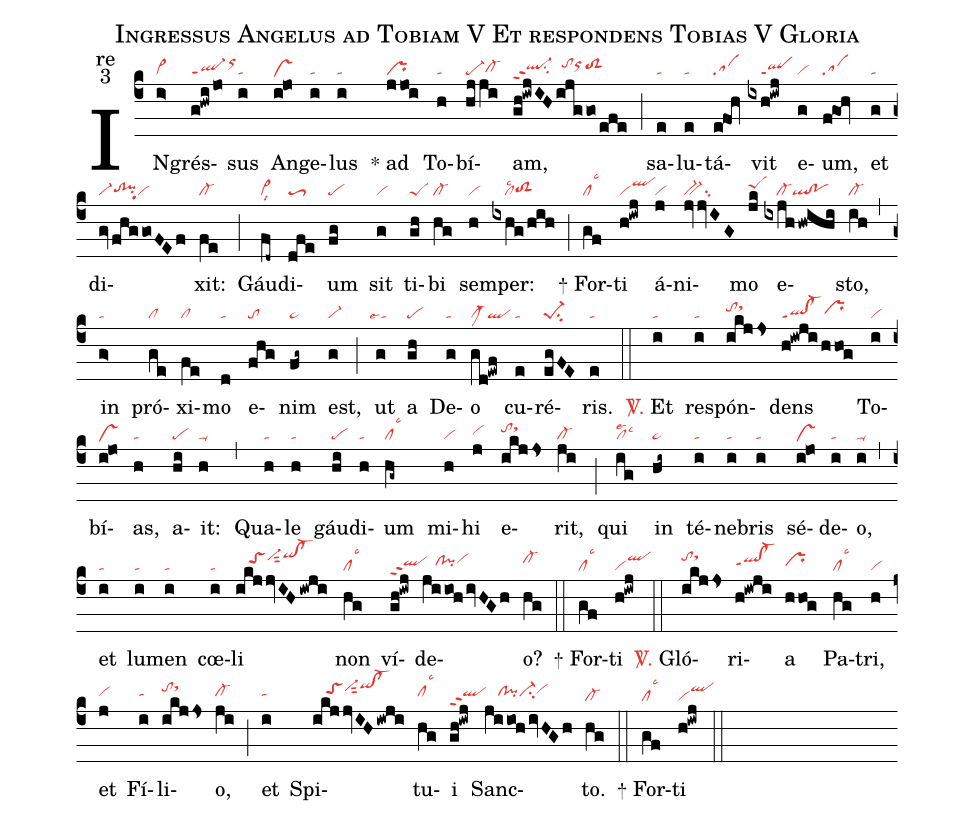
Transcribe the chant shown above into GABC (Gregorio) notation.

name:Ingressus Angelus ad Tobiam V Et respondens Tobias V Gloria;
office-part:re;
mode:3;
nabc-lines:1;
%%
(c4) IN(i>|vi>)grés(g!hwi/jo|ql-ppt1orhj)sus(i|ta) An(i!jo|vshe)ge(i|ta)lus(i|ta) <sp>*</sp> ad(jjoi|pr) To(h|ta)bí(hjji|pe-cl-hg)am,(gh!iwjIHijggo/efe|ql-hhppt2su2tohiorhitoS2hh) (;)  sa(e|ta)lu(e|ta)tá(e!foh|sa)vit(ixh!iwj|////qlppt1) e(g|vi)um,(f!goh|sa) et(g|ta) di(gv/fhggoFEf|vi-tohg!pihg``puhdvi)xit:(fe|cl-) (;)
Gáu(fd~|cl~lsi8)di(dfe|toS3)um(fg|pe) sit(g|vi) ti(gh|peS)bi(hg|cl-) sem(h|vi)per:(ixhg/hih|////cllsc2toS2hg) (;) <sp>+</sp> For(gf|cllsc3)ti(h!iwj|viqlhj) á(j|vi)ni(jvjvIG|bv-su2)mo(jk|peShi) e(ixjh/hwihi|////cl-ql!po)sto,(ih|cl-) (,) in(g>|ta) pró(ge|cl)xi(fe|cl)mo(d|ta) e(fhg|to)nim(fg~|pe~) est,(g|vi-) (;) ut(g|``talse1) a(gh|pe) De(g|ta)o(gd!ewf|clM-ql) cu(e|ta)ré(egFE|pe-1su2)ris.(e|ta) (::)

<c><sp>V/</sp>.</c> Et(i|ta) re(i|ta)spón(ikjjs|tohisthj)dens(h!iwji/hhog|ql!cl-ppt1prhh) To(i|vi)bí(i!jo|vshe)as,(h|ta) a(hi|pe)it:(h|ta-) (,)  Qua(h|ta)le(h|ta) gáu(hi|pe)di(h|ta)um(hg~|cllsc3) mi(h|vi)hi(j|vihh) e(ikjjs|tohisthj)rit,(ji|cl-) (;)  qui(ig|cllse2lsc3) in(hi~|ta>) té(i|ta)ne(i|ta)bris(i|ta) sé(i!jo|vshe)de(i|ta)o,(i|ta-) (,) et(i|ta) lu(i|ta)men(i|ta) cœ(i|ta)li(ikjjvIH/iwji|////toShivi-hjsut2qihk!cl-hk) non(hg|cllsc3) ví(gh!iwj|qlhhppt2)de(jiiohivHGh|////clhh!pihhvihi)o?(hg|cl-hi) (::)
<sp>+</sp> For(gf|cllsc3)ti(h!iwj|viqlhj) (::)

<c><sp>V/</sp>.</c> Gló(ikjjs|tohjsthk)ri(h!iwji|qlhh!cl-hhppt1)a(hhog|prhh) Pa(hg|cllsc3)tri,(h|vi) et(j|vihh) Fí(i|tahh)li(ikjjs|tohjsthk)o,(ji|cl-hh) (;) et(i|tahh) Spi(ikjjvIH/iwji|////toShivi-hjsut2qihk!cl-hk)tu(hg|clhhlsc3)i(gh!iwj|qlhhppt2) Sanc(jiioh/ivHGh|////clhh!pihhci-hhvihi)to.(hg|cl-) (::)
<sp>+</sp> For(gf|cllsc3)ti(h!iwj|viqlhj) (::)
